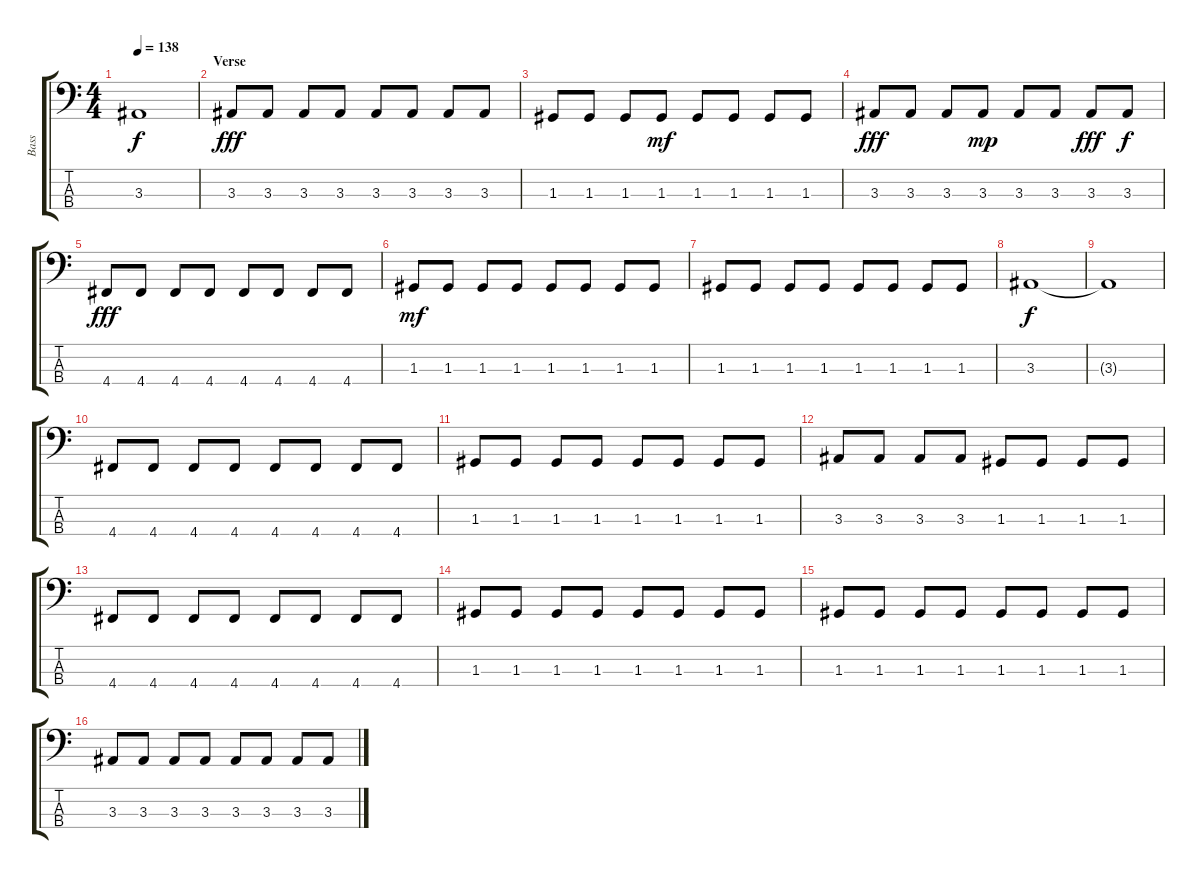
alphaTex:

\track ("Bass" "Bass") {instrument electricbassfinger}
\staff {score tabs}
\tuning (F2 C2 G1 D1) {hide}
\ts (4 4)
\tempo 138
\clef f4
\ks c
3.3{t}.1{dy f} |
\section ("" "Verse")
3.3.8{dy fff} 3.3.8 3.3.8 3.3.8 3.3.8 3.3.8 3.3.8 3.3.8 |
1.3.8 1.3.8 1.3.8 1.3.8{dy mf} 1.3.8 1.3.8 1.3.8 1.3.8 |
3.3.8{dy fff} 3.3.8 3.3.8 3.3.8{dy mp} 3.3.8 3.3.8 3.3.8{dy fff} 3.3.8{dy f} |
4.4.8{dy fff} 4.4.8 4.4.8 4.4.8 4.4.8 4.4.8 4.4.8 4.4.8 |
1.3.8{dy mf} 1.3.8 1.3.8 1.3.8 1.3.8 1.3.8 1.3.8 1.3.8 |
1.3.8 1.3.8 1.3.8 1.3.8 1.3.8 1.3.8 1.3.8 1.3.8 |
3.3.1{dy f} |
3.3{t}.1 |
4.4.8 4.4.8 4.4.8 4.4.8 4.4.8 4.4.8 4.4.8 4.4.8 |
1.3.8 1.3.8 1.3.8 1.3.8 1.3.8 1.3.8 1.3.8 1.3.8 |
3.3.8 3.3.8 3.3.8 3.3.8 1.3.8 1.3.8 1.3.8 1.3.8 |
4.4.8 4.4.8 4.4.8 4.4.8 4.4.8 4.4.8 4.4.8 4.4.8 |
1.3.8 1.3.8 1.3.8 1.3.8 1.3.8 1.3.8 1.3.8 1.3.8 |
1.3.8 1.3.8 1.3.8 1.3.8 1.3.8 1.3.8 1.3.8 1.3.8 |
3.3.8 3.3.8 3.3.8 3.3.8 3.3.8 3.3.8 3.3.8 3.3.8
